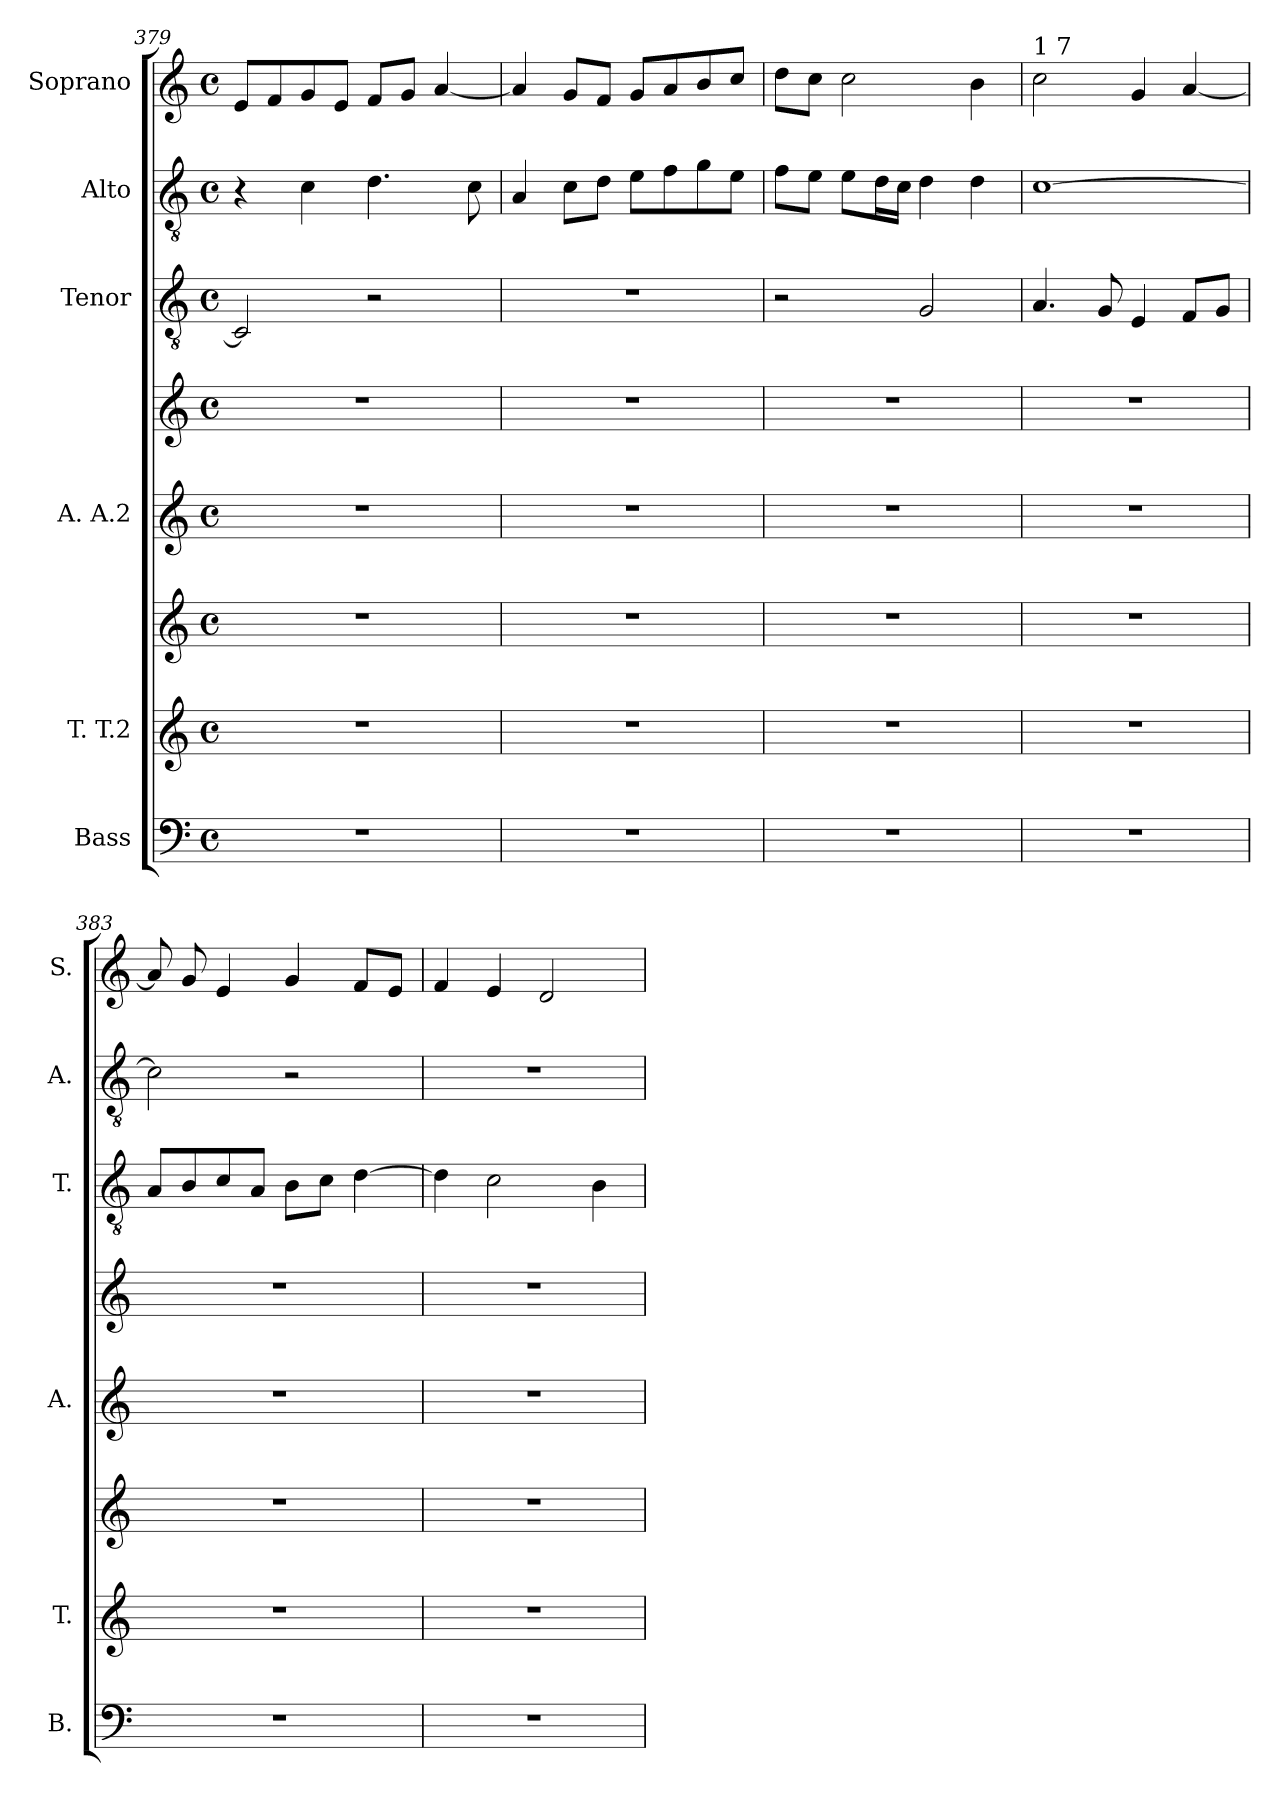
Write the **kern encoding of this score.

**kern	**kern	**kern	**kern	**kern	**kern	**kern	**kern
*part6	*part5	*part5	*part4	*part4	*part3	*part2	*part1
*staff8	*staff7	*staff6	*staff5	*staff4	*staff3	*staff2	*staff1
*I"Bass	*I"T. T.2	*	*I"A. A.2	*	*I"Tenor	*I"Alto	*I"Soprano
*I'B.	*I'T.	*	*I'A.	*	*I'T.	*I'A.	*I'S.
*clefF4	*clefG2	*clefG2	*clefG2	*clefG2	*clefGv2	*clefGv2	*clefG2
*k[]	*k[]	*k[]	*k[]	*k[]	*k[]	*k[]	*k[]
*C:	*C:	*C:	*C:	*C:	*C:	*C:	*C:
*M4/4	*M4/4	*M4/4	*M4/4	*M4/4	*M4/4	*M4/4	*M4/4
*met(c)	*met(c)	*met(c)	*met(c)	*met(c)	*met(c)	*met(c)	*met(c)
=379	=379	=379	=379	=379	=379	=379	=379
1r	1r	1r	1r	1r	2C/]	4r	8e/L
.	.	.	.	.	.	.	8f/
.	.	.	.	.	.	4c\	8g/
.	.	.	.	.	.	.	8e/J
.	.	.	.	.	2r	4.d\	8f/L
.	.	.	.	.	.	.	8g/J
.	.	.	.	.	.	.	[<4a/
.	.	.	.	.	.	8c\	.
=380	=380	=380	=380	=380	=380	=380	=380
1r	1r	1r	1r	1r	1r	4A/	4a/]
.	.	.	.	.	.	8c\L	8g/L
.	.	.	.	.	.	8d\J	8f/J
.	.	.	.	.	.	8e\L	8g/L
.	.	.	.	.	.	8f\	8a/
.	.	.	.	.	.	8g\	8b/
.	.	.	.	.	.	8e\J	8cc/J
=381	=381	=381	=381	=381	=381	=381	=381
1r	1r	1r	1r	1r	2r	8f\L	8dd\L
.	.	.	.	.	.	8e\J	8cc\J
.	.	.	.	.	.	8e\L	2cc\
.	.	.	.	.	.	16d\L	.
.	.	.	.	.	.	16c\JJ	.
.	.	.	.	.	2G/	4d\	.
.	.	.	.	.	.	4d\	4b\
!!LO:LB:g=z
=382	=382	=382	=382	=382	=382	=382	=382
!	!	!	!	!	!	!	!LO:TX:a:t=1 7
1r	1r	1r	1r	1r	4.A/	[>1c	2cc\
.	.	.	.	.	8G/	.	.
.	.	.	.	.	4E/	.	4g/
.	.	.	.	.	8F/L	.	[<4a/
.	.	.	.	.	8G/J	.	.
=383	=383	=383	=383	=383	=383	=383	=383
1r	1r	1r	1r	1r	8A/L	2c\]	8a/]
.	.	.	.	.	8B/	.	8g/
.	.	.	.	.	8c/	.	4e/
.	.	.	.	.	8A/J	.	.
.	.	.	.	.	8B\L	2r	4g/
.	.	.	.	.	8c\J	.	.
.	.	.	.	.	[>4d\	.	8f/L
.	.	.	.	.	.	.	8e/J
=384	=384	=384	=384	=384	=384	=384	=384
1r	1r	1r	1r	1r	4d\]	1r	4f/
.	.	.	.	.	2c\	.	4e/
.	.	.	.	.	.	.	2d/
.	.	.	.	.	4B\	.	.
=	=	=	=	=	=	=	=
*-	*-	*-	*-	*-	*-	*-	*-
